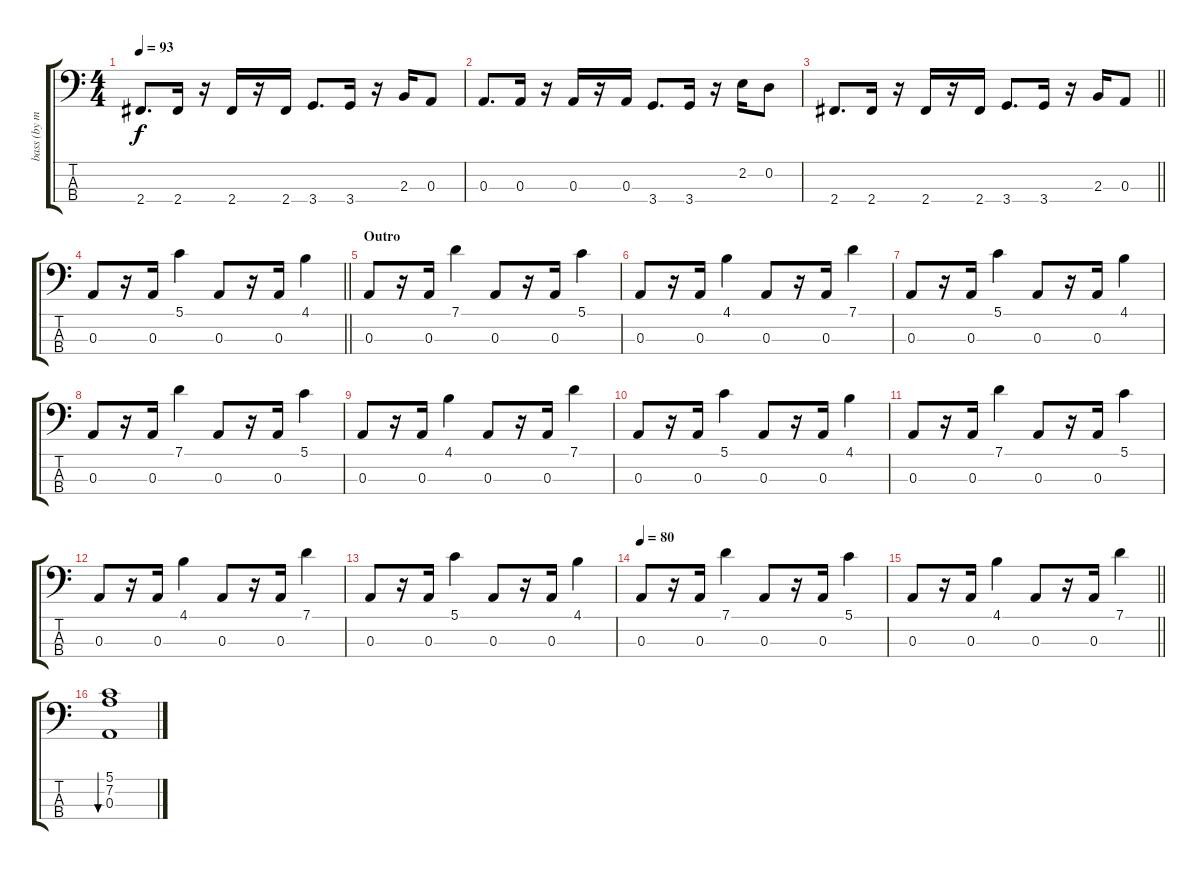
\track ("bass (by maxor)" "bass (by m") {instrument electricbassfinger}
\staff {score tabs}
\tuning (G2 D2 A1 E1) {hide}
\ts (4 4)
\tempo 93
\clef f4
\ks c
2.4.8{d dy f} 2.4.16 r.16 2.4.16 r.16 2.4.16 3.4.8{d} 3.4.16 r.16 2.3.16 0.3.8 |
0.3.8{d} 0.3.16 r.16 0.3.16 r.16 0.3.16 3.4.8{d} 3.4.16 r.16 2.2.16 0.2.8 |
\barLineRight lightlight
2.4.8{d} 2.4.16 r.16 2.4.16 r.16 2.4.16 3.4.8{d} 3.4.16 r.16 2.3.16 0.3.8 |
\barLineRight lightlight
0.3.8 r.16 0.3.16 5.1.4 0.3.8 r.16 0.3.16 4.1.4 |
\section ("" "Outro")
0.3.8 r.16 0.3.16 7.1.4 0.3.8 r.16 0.3.16 5.1.4 |
0.3.8 r.16 0.3.16 4.1.4 0.3.8 r.16 0.3.16 7.1.4 |
0.3.8 r.16 0.3.16 5.1.4 0.3.8 r.16 0.3.16 4.1.4 |
0.3.8 r.16 0.3.16 7.1.4 0.3.8 r.16 0.3.16 5.1.4 |
0.3.8 r.16 0.3.16 4.1.4 0.3.8 r.16 0.3.16 7.1.4 |
0.3.8 r.16 0.3.16 5.1.4 0.3.8 r.16 0.3.16 4.1.4 |
0.3.8 r.16 0.3.16 7.1.4 0.3.8 r.16 0.3.16 5.1.4 |
0.3.8 r.16 0.3.16 4.1.4 0.3.8 r.16 0.3.16 7.1.4 |
0.3.8 r.16 0.3.16 5.1.4 0.3.8 r.16 0.3.16 4.1.4 |
\tempo 80
0.3.8 r.16 0.3.16 7.1.4 0.3.8 r.16 0.3.16 5.1.4 |
\barLineRight lightlight
0.3.8 r.16 0.3.16 4.1.4 0.3.8 r.16 0.3.16 7.1.4 |
(5.1 7.2 0.3).1{bu 60}
